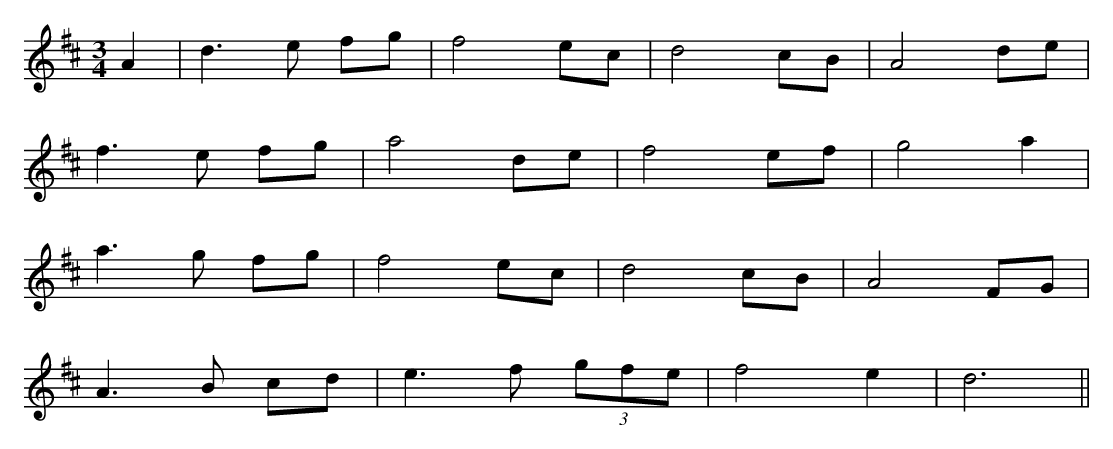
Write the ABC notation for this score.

X:1
M:3/4
K:D
A2|d3 e fg|f4 ec|d4 cB|A4 de|
f3 e fg|a4 de|f4 ef|g4 a2|
a3 g fg|f4 ec|d4 cB|A4 FG|
A3 B cd|e3 f (3gfe|f4 e2|d6||
